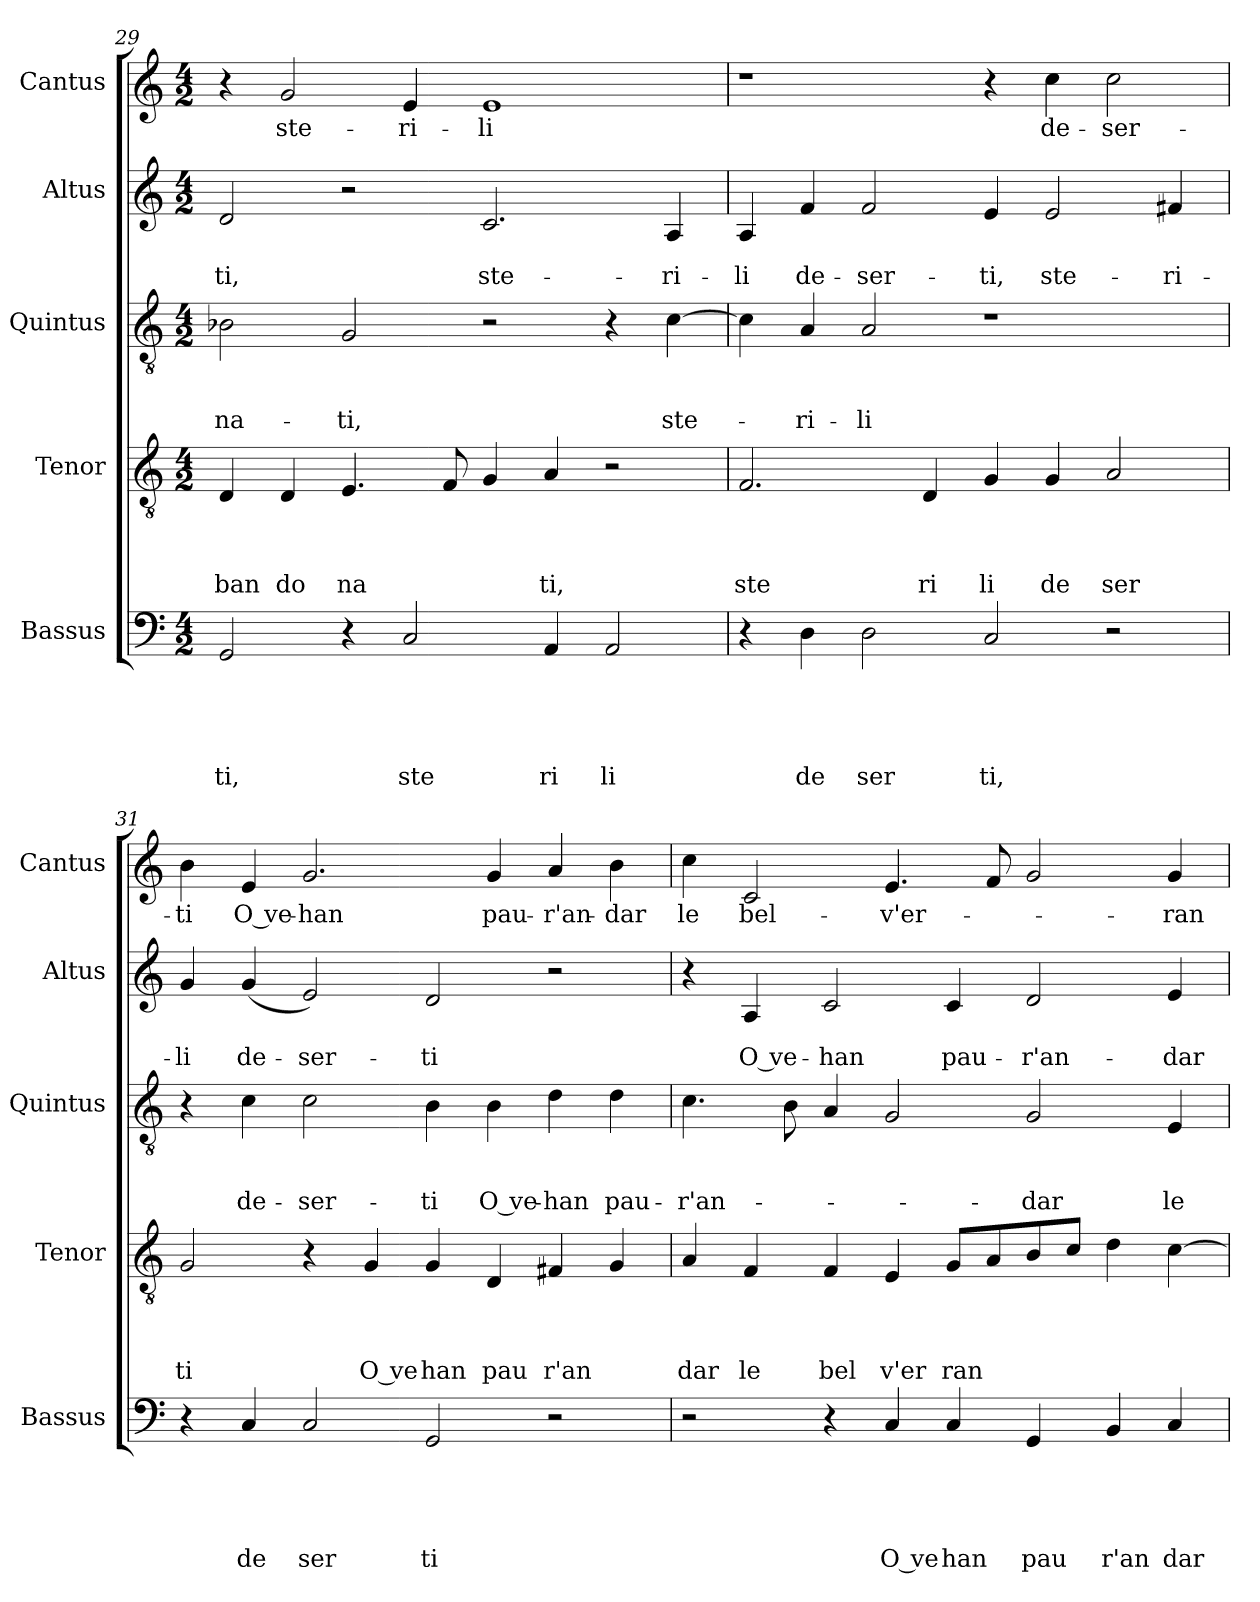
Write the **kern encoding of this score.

**kern	**text	**text	**text	**text	**text	**kern	**text	**text	**text	**text	**kern	**text	**text	**text	**kern	**text	**text	**kern	**text
*part5	*part5	*part5	*part5	*part5	*part5	*part4	*part4	*part4	*part4	*part4	*part3	*part3	*part3	*part3	*part2	*part2	*part2	*part1	*part1
*staff5	*staff5	*staff5	*staff5	*staff5	*staff5	*staff4	*staff4	*staff4	*staff4	*staff4	*staff3	*staff3	*staff3	*staff3	*staff2	*staff2	*staff2	*staff1	*staff1
*I"Bassus	*	*	*	*	*	*I"Tenor	*	*	*	*	*I"Quintus	*	*	*	*I"Altus	*	*	*I"Cantus	*
*I'Bassus	*	*	*	*	*	*I'Tenor	*	*	*	*	*I'Quintus	*	*	*	*I'Altus	*	*	*I'Cantus	*
!!LO:LB:g=z
*clefF4	*	*	*	*	*	*clefGv2	*	*	*	*	*clefGv2	*	*	*	*clefG2	*	*	*clefG2	*
*k[]	*	*	*	*	*	*k[]	*	*	*	*	*k[]	*	*	*	*k[]	*	*	*k[]	*
*C:	*	*	*	*	*	*C:	*	*	*	*	*C:	*	*	*	*C:	*	*	*C:	*
*M4/2	*	*	*	*	*	*M4/2	*	*	*	*	*M4/2	*	*	*	*M4/2	*	*	*M4/2	*
=29	=29	=29	=29	=29	=29	=29	=29	=29	=29	=29	=29	=29	=29	=29	=29	=29	=29	=29	=29
!	!	!	!	!	!LO:LY:b	!	!	!	!	!LO:LY:b	!	!	!	!LO:LY:b	!	!	!LO:LY:b	!	!
2GG/	.	.	.	.	ti,	4D/	.	.	.	-ban	2B-X\	.	.	-na-	2d/	.	-ti,	4r	.
!	!	!	!	!	!	!	!	!	!	!LO:LY:b	!	!	!	!	!	!	!	!	!LO:LY:b
.	.	.	.	.	.	4D/	.	.	.	do	.	.	.	.	.	.	.	2g/	ste-
!	!	!	!	!	!	!	!	!	!	!LO:LY:b	!	!	!	!LO:LY:b	!	!	!	!	!
4r	.	.	.	.	.	4.E/	.	.	.	na	2G/	.	.	-ti,	2r	.	.	.	.
!	!	!	!	!	!LO:LY:b	!	!	!	!	!	!	!	!	!	!	!	!	!	!LO:LY:b
2C/	.	.	.	.	ste	.	.	.	.	.	.	.	.	.	.	.	.	4e/	-ri-
.	.	.	.	.	.	8F/	.	.	.	.	.	.	.	.	.	.	.	.	.
!	!	!	!	!	!	!	!	!	!	!	!	!	!	!	!	!	!LO:LY:b	!	!LO:LY:b
.	.	.	.	.	.	4G/	.	.	.	.	2r	.	.	.	2.c/	.	ste-	1e	-li
!	!	!	!	!	!LO:LY:b	!	!	!	!	!LO:LY:b	!	!	!	!	!	!	!	!	!
4AA/	.	.	.	.	ri	4A/	.	.	.	ti,	.	.	.	.	.	.	.	.	.
!	!	!	!	!	!LO:LY:b	!	!	!	!	!	!	!	!	!	!	!	!	!	!
2AA/	.	.	.	.	li	2r	.	.	.	.	4r	.	.	.	.	.	.	.	.
!	!	!	!	!	!	!	!	!	!	!	!	!	!	!LO:LY:b	!	!	!LO:LY:b	!	!
.	.	.	.	.	.	.	.	.	.	.	[>4c\	.	.	ste-	4A/	.	-ri-	.	.
=30	=30	=30	=30	=30	=30	=30	=30	=30	=30	=30	=30	=30	=30	=30	=30	=30	=30	=30	=30
!	!	!	!	!	!	!	!	!	!	!LO:LY:b	!	!	!	!	!	!	!LO:LY:b	!	!
4r	.	.	.	.	.	2.F/	.	.	.	ste	4c\]	.	.	.	4A/	.	-li	1r	.
!	!	!	!	!	!LO:LY:b	!	!	!	!	!	!	!	!	!LO:LY:b	!	!	!LO:LY:b	!	!
4D\	.	.	.	.	de	.	.	.	.	.	4A/	.	.	-ri-	4f/	.	de-	.	.
!	!	!	!	!	!LO:LY:b	!	!	!	!	!	!	!	!	!LO:LY:b	!	!	!LO:LY:b	!	!
2D\	.	.	.	.	ser	.	.	.	.	.	2A/	.	.	-li	2f/	.	-ser-	.	.
!	!	!	!	!	!	!	!	!	!	!LO:LY:b	!	!	!	!	!	!	!	!	!
.	.	.	.	.	.	4D/	.	.	.	ri	.	.	.	.	.	.	.	.	.
!	!	!	!	!	!LO:LY:b	!	!	!	!	!LO:LY:b	!	!	!	!	!	!	!LO:LY:b	!	!
2C/	.	.	.	.	ti,	4G/	.	.	.	li	1r	.	.	.	4e/	.	-ti,	4r	.
!	!	!	!	!	!	!	!	!	!	!LO:LY:b	!	!	!	!	!	!	!LO:LY:b	!	!LO:LY:b
.	.	.	.	.	.	4G/	.	.	.	de	.	.	.	.	2e/	.	ste-	4cc\	de-
!	!	!	!	!	!	!	!	!	!	!LO:LY:b	!	!	!	!	!	!	!	!	!LO:LY:b
2r	.	.	.	.	.	2A/	.	.	.	ser	.	.	.	.	.	.	.	2cc\	-ser-
!	!	!	!	!	!	!	!	!	!	!	!	!	!	!	!	!	!LO:LY:b	!	!
.	.	.	.	.	.	.	.	.	.	.	.	.	.	.	4f#X/	.	-ri-	.	.
=31	=31	=31	=31	=31	=31	=31	=31	=31	=31	=31	=31	=31	=31	=31	=31	=31	=31	=31	=31
!	!	!	!	!	!	!	!	!	!	!LO:LY:b	!	!	!	!	!	!	!LO:LY:b	!	!LO:LY:b
4r	.	.	.	.	.	2G/	.	.	.	ti	4r	.	.	.	4g/	.	-li	4b\	-ti
!	!	!	!	!	!LO:LY:b	!	!	!	!	!	!	!	!	!LO:LY:b	!	!	!LO:LY:b	!	!LO:LY:b
4C/	.	.	.	.	de	.	.	.	.	.	4c\	.	.	de-	(4g/	.	de-	4e/	O ve-
!	!	!	!	!	!LO:LY:b	!	!	!	!	!	!	!	!	!LO:LY:b	!	!	!LO:LY:b	!	!LO:LY:b
2C/	.	.	.	.	ser	4r	.	.	.	.	2c\	.	.	-ser-	2e/)	.	-ser-	2.g/	-han
!	!	!	!	!	!	!	!	!	!	!LO:LY:b	!	!	!	!	!	!	!	!	!
.	.	.	.	.	.	4G/	.	.	.	O ve	.	.	.	.	.	.	.	.	.
!	!	!	!	!	!LO:LY:b	!	!	!	!	!LO:LY:b	!	!	!	!LO:LY:b	!	!	!LO:LY:b	!	!
2GG/	.	.	.	.	ti	4G/	.	.	.	han	4B\	.	.	-ti	2d/	.	-ti	.	.
!	!	!	!	!	!	!	!	!	!	!LO:LY:b	!	!	!	!LO:LY:b	!	!	!	!	!LO:LY:b
.	.	.	.	.	.	4D/	.	.	.	pau	4B\	.	.	O ve-	.	.	.	4g/	pau-
!	!	!	!	!	!	!	!	!	!	!LO:LY:b	!	!	!	!LO:LY:b	!	!	!	!	!LO:LY:b
2r	.	.	.	.	.	4F#X/	.	.	.	r'an	4d\	.	.	-han	2r	.	.	4a/	-r'an-
!	!	!	!	!	!	!	!	!	!	!	!	!	!	!LO:LY:b	!	!	!	!	!LO:LY:b
.	.	.	.	.	.	4G/	.	.	.	.	4d\	.	.	pau-	.	.	.	4b\	-dar
=32	=32	=32	=32	=32	=32	=32	=32	=32	=32	=32	=32	=32	=32	=32	=32	=32	=32	=32	=32
!	!	!	!	!	!	!	!	!	!	!LO:LY:b	!	!	!	!LO:LY:b	!	!	!	!	!LO:LY:b
2r	.	.	.	.	.	4A/	.	.	.	dar	4.c\	.	.	-r'an-	4r	.	.	4cc\	le
!	!	!	!	!	!	!	!	!	!	!LO:LY:b	!	!	!	!	!	!	!LO:LY:b	!	!LO:LY:b
.	.	.	.	.	.	4F/	.	.	.	le	.	.	.	.	4A/	.	O ve-	2c/	bel-
.	.	.	.	.	.	.	.	.	.	.	8B\	.	.	.	.	.	.	.	.
!	!	!	!	!	!	!	!	!	!	!LO:LY:b	!	!	!	!	!	!	!LO:LY:b	!	!
4r	.	.	.	.	.	4F/	.	.	.	bel	4A/	.	.	.	2c/	.	-han	.	.
!	!	!	!	!	!LO:LY:b	!	!	!	!	!LO:LY:b	!	!	!	!	!	!	!	!	!LO:LY:b
4C/	.	.	.	.	O ve	4E/	.	.	.	v'er	2G/	.	.	.	.	.	.	4.e/	-v'er-
!	!	!	!	!	!LO:LY:b	!	!	!	!	!LO:LY:b	!	!	!	!	!	!	!LO:LY:b	!	!
4C/	.	.	.	.	han	8G/L	.	.	.	ran	.	.	.	.	4c/	.	pau-	.	.
.	.	.	.	.	.	8A/	.	.	.	.	.	.	.	.	.	.	.	8f/	.
!	!	!	!	!	!LO:LY:b	!	!	!	!	!	!	!	!	!LO:LY:b	!	!	!LO:LY:b	!	!
4GG/	.	.	.	.	pau	8B/	.	.	.	.	2G/	.	.	-dar	2d/	.	-r'an-	2g/	.
.	.	.	.	.	.	8c/J	.	.	.	.	.	.	.	.	.	.	.	.	.
!	!	!	!	!	!LO:LY:b	!	!	!	!	!	!	!	!	!	!	!	!	!	!
4BB/	.	.	.	.	r'an	4d\	.	.	.	.	.	.	.	.	.	.	.	.	.
!	!	!	!	!	!LO:LY:b	!	!	!	!	!	!	!	!	!LO:LY:b	!	!	!LO:LY:b	!	!LO:LY:b
4C/	.	.	.	.	dar	[<4c\	.	.	.	.	4E/	.	.	le	4e/	.	-dar	4g/	-ran-
=	=	=	=	=	=	=	=	=	=	=	=	=	=	=	=	=	=	=	=
*-	*-	*-	*-	*-	*-	*-	*-	*-	*-	*-	*-	*-	*-	*-	*-	*-	*-	*-	*-
